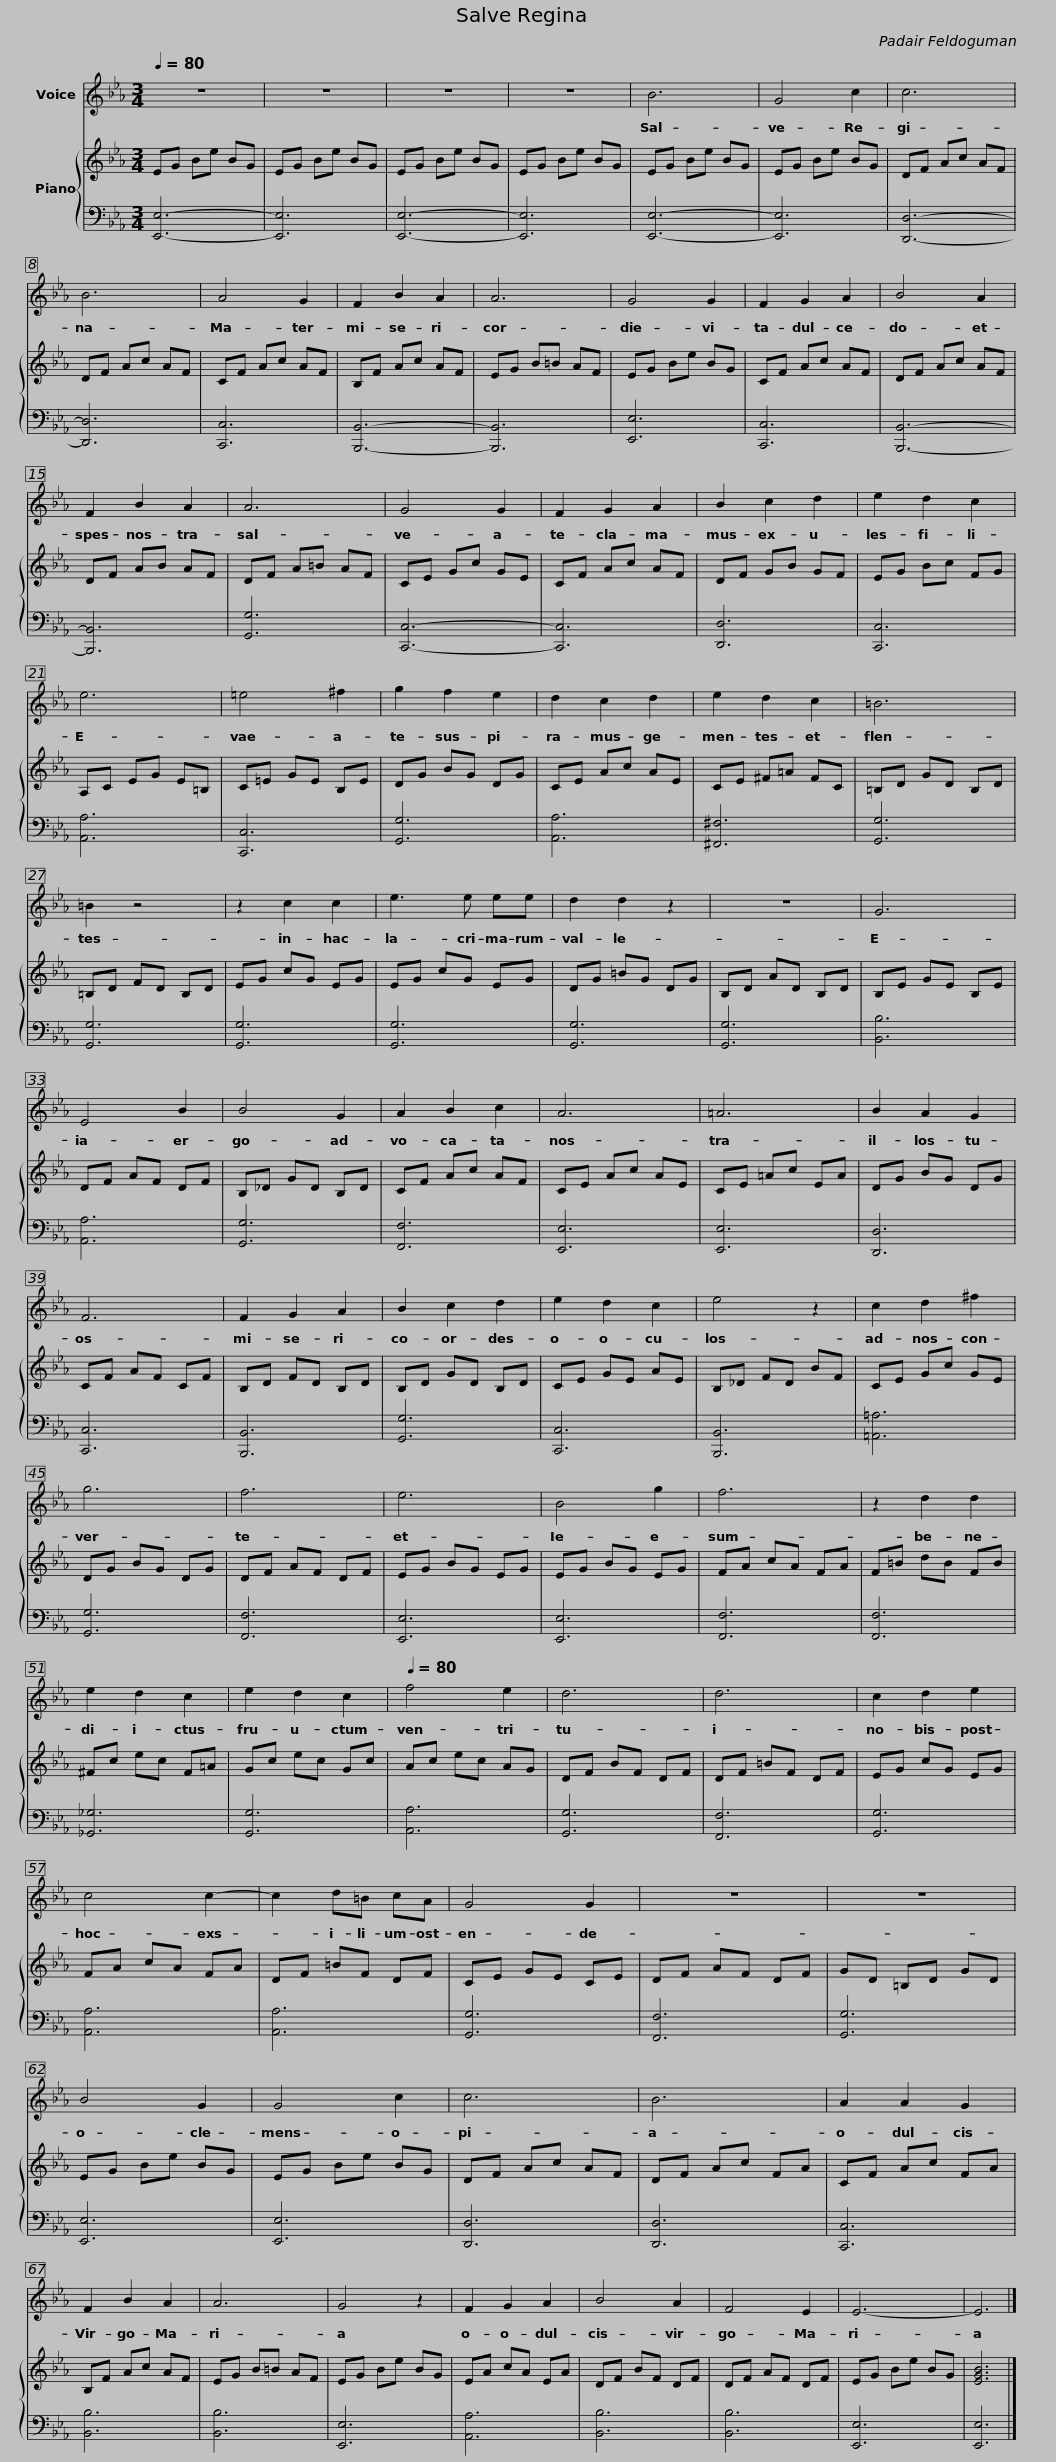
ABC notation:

X:1
%%score 1 { 2 | 3 }
L:1/8
Q:1/4=80
M:3/4
I:linebreak $
K:Eb
V:1 treble
V:2 treble
V:3 bass
V:1
 z6 | z6 | z6 | z6 | B6 | %5
 G4 c2 | c6 |$ B6 | A4 G2 | F2 B2 A2 | %10
 A6 | G4 G2 | F2 G2 A2 | B4 A2 |$ F2 B2 A2 | %15
 A6 | G4 G2 | F2 G2 A2 | B2 c2 d2 | e2 d2 c2 |$ %20
 e6 | =e4 ^f2 | g2 f2 e2 | d2 c2 d2 | e2 d2 c2 | %25
 =B6 |$ =B2 z4 | z2 c2 c2 | e3 e ee | d2 d2 z2 | %30
 z6 | G6 |$ E4 B2 | B4 G2 | A2 B2 c2 | %35
 A6 | =A6 | B2 A2 G2 |$ F6 | F2 G2 A2 | %40
 B2 c2 d2 | e2 d2 c2 | e4 z2 | c2 d2 ^f2 |$ g6 | %45
 f6 | e6 | B4 g2 | f6 | z2 d2 d2 | %50
 e2 d2 c2 |$ e2 d2 c2 |[Q:1/4=80] f4 e2 | d6 | d6 | %55
 c2 d2 e2 | c4 c2- |$ c2 d=B cA | G4 G2 | z6 | %60
 z6 | B4 G2 | G4 c2 |$ c6 | B6 | %65
 A2 A2 G2 | F2 B2 A2 | A6 | G4 z2 | F2 G2 A2 |$ %70
 B4 A2 | F4 E2 | E6- | E6 |] %74
V:2
 EG Be BG | EG Be BG | EG Be BG | EG Be BG | EG Be BG | %5
 EG Be BG | DF Ac AF |$ DF Ac AF | CF Ac AF | B,F Ac AF | %10
 EG B=B AF | EG Be BG | CF Ac AF | DF Ac AF |$ DF AB AF | %15
 DF A=B AF | CE Gc GE | CF Ac AF | DF GB GF | EG Bc FG |$ %20
 A,C EG E=B, | C=E GE B,E | DG BG DG | CE Ac AE | CE ^F=A FC | %25
 =B,D GD B,D |$ =B,D FD B,D | EG cG EG | EG cG EG | DG =BG DG | %30
 B,D AD B,D | B,E GE B,E |$ DF AF DF | B,_D GD B,D | CF Ac AF | %35
 CE Ac AE | CE =Ac EA | DG BG DG |$ CF AF CF | B,D FD B,D | %40
 B,D GD B,D | CE GE AE | B,_D FD BF | CE Gc GE |$ DG BG DG | %45
 DF AF DF | EG BG EG | EG BG EG | FA cA FA | F=B dB FB | %50
 ^Fc ec F=A |$ Gc ec Gc | Ac ec AG | DF BF DF | DF =BF DF | %55
 EG cG EG | FA cA FA |$ DF =BF DF | CE GE CE | DF AF DF | %60
 GD =B,D GD | EG Be BG | EG Be BG |$ DF Ac AF | DF Ac FA | %65
 CF Ac FA | B,F Ac AF | EG B=B AF | EG Be BG | EA cA EA |$ %70
 DF BF DF | DF AF DF | EG Be BG | [EGB]6 |] %74
V:3
 [E,,E,]6- | [E,,E,]6 | [E,,E,]6- | [E,,E,]6 | [E,,E,]6- | %5
 [E,,E,]6 | [D,,D,]6- |$ [D,,D,]6 | [C,,C,]6 | [B,,,B,,]6- | %10
 [B,,,B,,]6 | [E,,E,]6 | [C,,C,]6 | [B,,,B,,]6- |$ [B,,,B,,]6 | %15
 [G,,G,]6 | [C,,C,]6- | [C,,C,]6 | [D,,D,]6 | [C,,C,]6 |$ %20
 [A,,A,]6 | [C,,C,]6 | [G,,G,]6 | [A,,A,]6 | [^F,,^F,]6 | %25
 [G,,G,]6 |$ [G,,G,]6 | [G,,G,]6 | [G,,G,]6 | [G,,G,]6 | %30
 [G,,G,]6 | [B,,B,]6 |$ [A,,A,]6 | [G,,G,]6 | [F,,F,]6 | %35
 [E,,E,]6 | [E,,E,]6 | [D,,D,]6 |$ [C,,C,]6 | [B,,,B,,]6 | %40
 [G,,G,]6 | [C,,C,]6 | [B,,,B,,]6 | [=A,,=A,]6 |$ [G,,G,]6 | %45
 [F,,F,]6 | [E,,E,]6 | [E,,E,]6 | [F,,F,]6 | [F,,F,]6 | %50
 [_G,,_G,]6 |$ [G,,G,]6 | [A,,A,]6 | [G,,G,]6 | [F,,F,]6 | %55
 [G,,G,]6 | [A,,A,]6 |$ [A,,A,]6 | [G,,G,]6 | [F,,F,]6 | %60
 [G,,G,]6 | [E,,E,]6 | [E,,E,]6 |$ [D,,D,]6 | [D,,D,]6 | %65
 [C,,C,]6 | [B,,B,]6 | [B,,B,]6 | [E,,E,]6 | [A,,A,]6 |$ %70
 [B,,B,]6 | [B,,B,]6 | [E,,E,]6 | [E,,E,]6 |] %74
